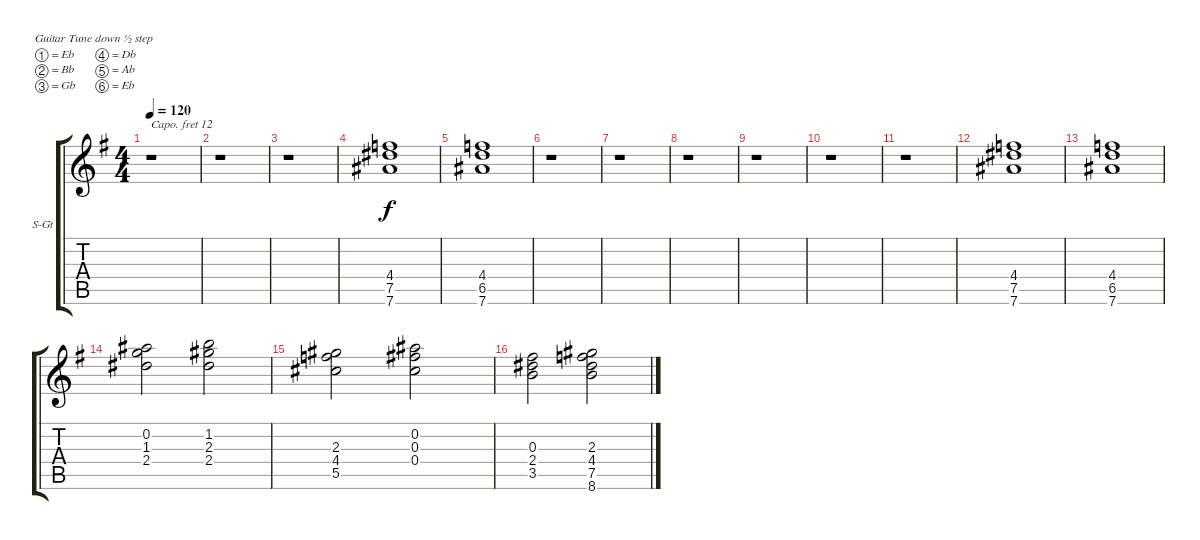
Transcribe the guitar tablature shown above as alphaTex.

\bracketExtendMode groupsimilarinstruments
\firstSystemTrackNameOrientation horizontal
\otherSystemsTrackNameOrientation horizontal
\track ("Keyboard - Derek Sherinian" "S-Gt") {mute instrument choiraahs}
\staff {score tabs}
\capo 12
\tuning (Eb4 Bb3 Gb3 Db3 Ab2 Eb2)
\displaytranspose 12
\ts (4 4)
\tempo 120
\clef g2
\ks eminor
r.1{dy f} |
r.1 |
r.1 |
(4.4 7.5 7.6).1 |
(4.4 6.5 7.6).1 |
r.1 |
r.1 |
r.1 |
r.1 |
r.1 |
r.1 |
(4.4 7.5 7.6).1 |
(4.4 6.5 7.6).1 |
(0.2 1.3 2.4).2 (1.2 2.3 2.4).2 |
(2.3 4.4 5.5).2 (0.2 0.3 0.4).2 |
(0.3 2.4 3.5).2 (2.3 4.4 7.5 8.6).2
